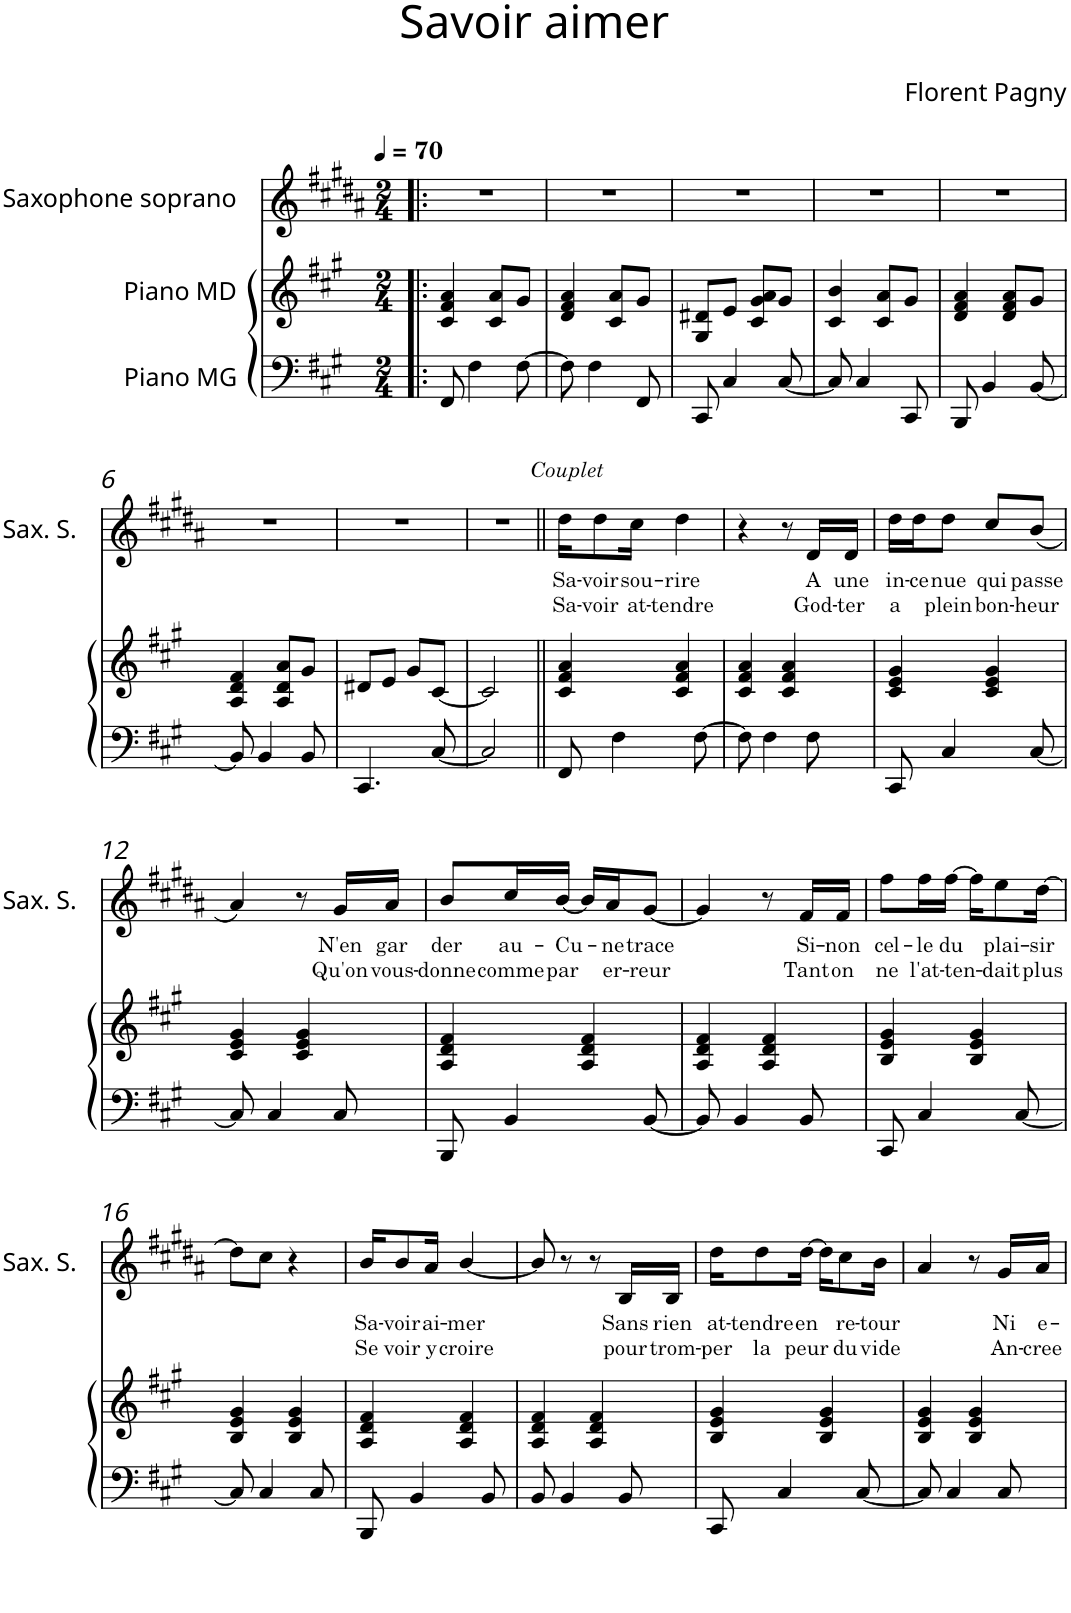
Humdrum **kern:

**kern	**kern	**kern	**text	**text
*part3	*part2	*part1	*part1	*part1
*staff3	*staff2	*staff1	*staff1	*staff1
*I"Piano MG	*I"Piano MD	*I"Saxophone soprano	*	*
*I'Pno	*I'Pno	*I'Sax. S.	*	*
*clefF4	*clefG2	*clefG2	*	*
*	*	*Trd1c2	*	*
*k[f#c#g#]	*k[f#c#g#]	*k[f#c#g#d#a#]	*	*
*M2/4	*M2/4	*M2/4	*	*
*MM70	*MM70	*MM70	*	*
=1!|:	=1!|:	=1!|:	=1!|:	=1!|:
8FF#/	4c#/ 4f#/ 4a/	2r	.	.
4F#\	.	.	.	.
.	8c#/ 8a/L	.	.	.
[8F#\	8g#/J	.	.	.
=2	=2	=2	=2	=2
8F#\]	4d/ 4f#/ 4a/	2r	.	.
4F#\	.	.	.	.
.	8c#/ 8a/L	.	.	.
8FF#/	8g#/J	.	.	.
=3	=3	=3	=3	=3
8CC#/	8G#/ 8d#X/L	2r	.	.
4C#/	8e/J	.	.	.
.	8c#/ 8g#/ 8a/L	.	.	.
[8C#/	8g#/J	.	.	.
=4	=4	=4	=4	=4
8C#/]	4c#/ 4b/	2r	.	.
4C#/	.	.	.	.
.	8c#/ 8a/L	.	.	.
8CC#/	8g#/J	.	.	.
=5	=5	=5	=5	=5
8BBB/	4d/ 4f#/ 4a/	2r	.	.
4BB/	.	.	.	.
.	8d/ 8f#/ 8a/L	.	.	.
[8BB/	8g#/J	.	.	.
!!LO:LB:g=z
=6	=6	=6	=6	=6
8BB/]	4A/ 4d/ 4f#/	2r	.	.
4BB/	.	.	.	.
.	8A/ 8d/ 8a/L	.	.	.
8BB/	8g#/J	.	.	.
=7	=7	=7	=7	=7
4.CC#/	8d#X/L	2r	.	.
.	8e/J	.	.	.
.	8g#/L	.	.	.
[8C#/	[8c#/J	.	.	.
=8	=8	=8	=8	=8
2C#/]	2c#/]	2r	.	.
=9||	=9||	=9||	=9||	=9||
!	!	!LO:TX:a:i:t=Couplet	!	!
!	!	!	!LO:LY:b	!LO:LY:b
8FF#/	4c#/ 4f#/ 4a/	16dd#\KL	Sa-	Sa-
!	!	!	!LO:LY:b	!LO:LY:b
.	.	8dd#\	-voir	-voir
4F#\	.	.	.	.
!	!	!	!LO:LY:b	!LO:LY:b
.	.	16cc#\Jk	sou-	at-
!	!	!	!LO:LY:b	!LO:LY:b
.	4c#/ 4f#/ 4a/	4dd#\	-rire	-tendre
[8F#\	.	.	.	.
=10	=10	=10	=10	=10
8F#\]	4c#/ 4f#/ 4a/	4r	.	.
4F#\	.	.	.	.
.	4c#/ 4f#/ 4a/	8r	.	.
!	!	!	!LO:LY:b	!LO:LY:b
8F#\	.	16d#/LL	A	God-
!	!	!	!LO:LY:b	!LO:LY:b
.	.	16d#/JJ	une	-ter
=11	=11	=11	=11	=11
!	!	!	!LO:LY:b	!LO:LY:b
8CC#/	4c#/ 4e/ 4g#/	16dd#\LL	in-	a
!	!	!	!LO:LY:b	!
.	.	16dd#\J	-ce	.
!	!	!	!LO:LY:b	!LO:LY:b
4C#/	.	8dd#\J	nue	plein
!	!	!	!LO:LY:b	!LO:LY:b
.	4c#/ 4e/ 4g#/	8cc#/L	qui	bon-
!	!	!	!LO:LY:b	!LO:LY:b
[8C#/	.	(8b/J	passe	-heur
!!LO:LB:g=z
=12	=12	=12	=12	=12
8C#/]	4c#/ 4e/ 4g#/	4a#/)	.	.
4C#/	.	.	.	.
.	4c#/ 4e/ 4g#/	8r	.	.
!	!	!	!LO:LY:b	!LO:LY:b
8C#/	.	16g#/LL	N'en	Qu'on
!	!	!	!LO:LY:b	!LO:LY:b
.	.	16a#/JJ	gar	vous-
=13	=13	=13	=13	=13
!	!	!	!LO:LY:b	!LO:LY:b
8BBB/	4A/ 4d/ 4f#/	8b/L	der	-donne
!	!	!	!LO:LY:b	!LO:LY:b
4BB/	.	16cc#/L	au-	comme
!	!	!	!LO:LY:b	!LO:LY:b
.	.	[16b/JJ	-Cu-	par
.	4A/ 4d/ 4f#/	16b/LL]	.	.
!	!	!	!LO:LY:b	!LO:LY:b
.	.	16a#/J	-ne	er-
!	!	!	!LO:LY:b	!LO:LY:b
[8BB/	.	[8g#/J	trace	-reur
=14	=14	=14	=14	=14
8BB/]	4A/ 4d/ 4f#/	4g#/]	.	.
4BB/	.	.	.	.
.	4A/ 4d/ 4f#/	8r	.	.
!	!	!	!LO:LY:b	!LO:LY:b
8BB/	.	16f#/LL	Si-	Tant
!	!	!	!LO:LY:b	!LO:LY:b
.	.	16f#/JJ	-non	on
=15	=15	=15	=15	=15
!	!	!	!LO:LY:b	!LO:LY:b
8CC#/	4B/ 4e/ 4g#/	8ff#\L	cel-	ne
!	!	!	!LO:LY:b	!LO:LY:b
4C#/	.	16ff#\L	-le	l'at-
!	!	!	!LO:LY:b	!LO:LY:b
.	.	[16ff#\JJ	du	-ten-
.	4B/ 4e/ 4g#/	16ff#\KL]	.	.
!	!	!	!LO:LY:b	!LO:LY:b
.	.	8ee\	plai-	-dait
[8C#/	.	.	.	.
!	!	!	!LO:LY:b	!LO:LY:b
.	.	[16dd#\Jk	-sir	plus
!!LO:LB:g=z
=16	=16	=16	=16	=16
8C#/]	4B/ 4e/ 4g#/	8dd#\L]	.	.
4C#/	.	8cc#\J	.	.
.	4B/ 4e/ 4g#/	4r	.	.
8C#/	.	.	.	.
=17	=17	=17	=17	=17
!	!	!	!LO:LY:b	!LO:LY:b
8BBB/	4A/ 4d/ 4f#/	16b/KL	Sa-	Se
!	!	!	!LO:LY:b	!LO:LY:b
.	.	8b/	-voir	voir
4BB/	.	.	.	.
!	!	!	!LO:LY:b	!LO:LY:b
.	.	16a#/Jk	ai-	y
!	!	!	!LO:LY:b	!LO:LY:b
.	4A/ 4d/ 4f#/	[4b/	-mer	croire
8BB/	.	.	.	.
=18	=18	=18	=18	=18
8BB/	4A/ 4d/ 4f#/	8b/]	.	.
4BB/	.	8r	.	.
.	4A/ 4d/ 4f#/	8r	.	.
!	!	!	!LO:LY:b	!LO:LY:b
8BB/	.	16B/LL	Sans	pour
!	!	!	!LO:LY:b	!LO:LY:b
.	.	16B/JJ	rien	trom-
=19	=19	=19	=19	=19
!	!	!	!LO:LY:b	!LO:LY:b
8CC#/	4B/ 4e/ 4g#/	16dd#\KL	at-	-per
!	!	!	!LO:LY:b	!LO:LY:b
.	.	8dd#\	-tendre	la
4C#/	.	.	.	.
!	!	!	!LO:LY:b	!LO:LY:b
.	.	[16dd#\Jk	en	peur
.	4B/ 4e/ 4g#/	16dd#\KL]	.	.
!	!	!	!LO:LY:b	!LO:LY:b
.	.	8cc#\	re-	du
[8C#/	.	.	.	.
!	!	!	!LO:LY:b	!LO:LY:b
.	.	16b\Jk	-tour	vide
=20	=20	=20	=20	=20
8C#/]	4B/ 4e/ 4g#/	4a#/	.	.
4C#/	.	.	.	.
.	4B/ 4e/ 4g#/	8r	.	.
!	!	!	!LO:LY:b	!LO:LY:b
8C#/	.	16g#/LL	Ni	An-
!	!	!	!LO:LY:b	!LO:LY:b
.	.	16a#/JJ	e-	-cree
=	=	=	=	=
*-	*-	*-	*-	*-
